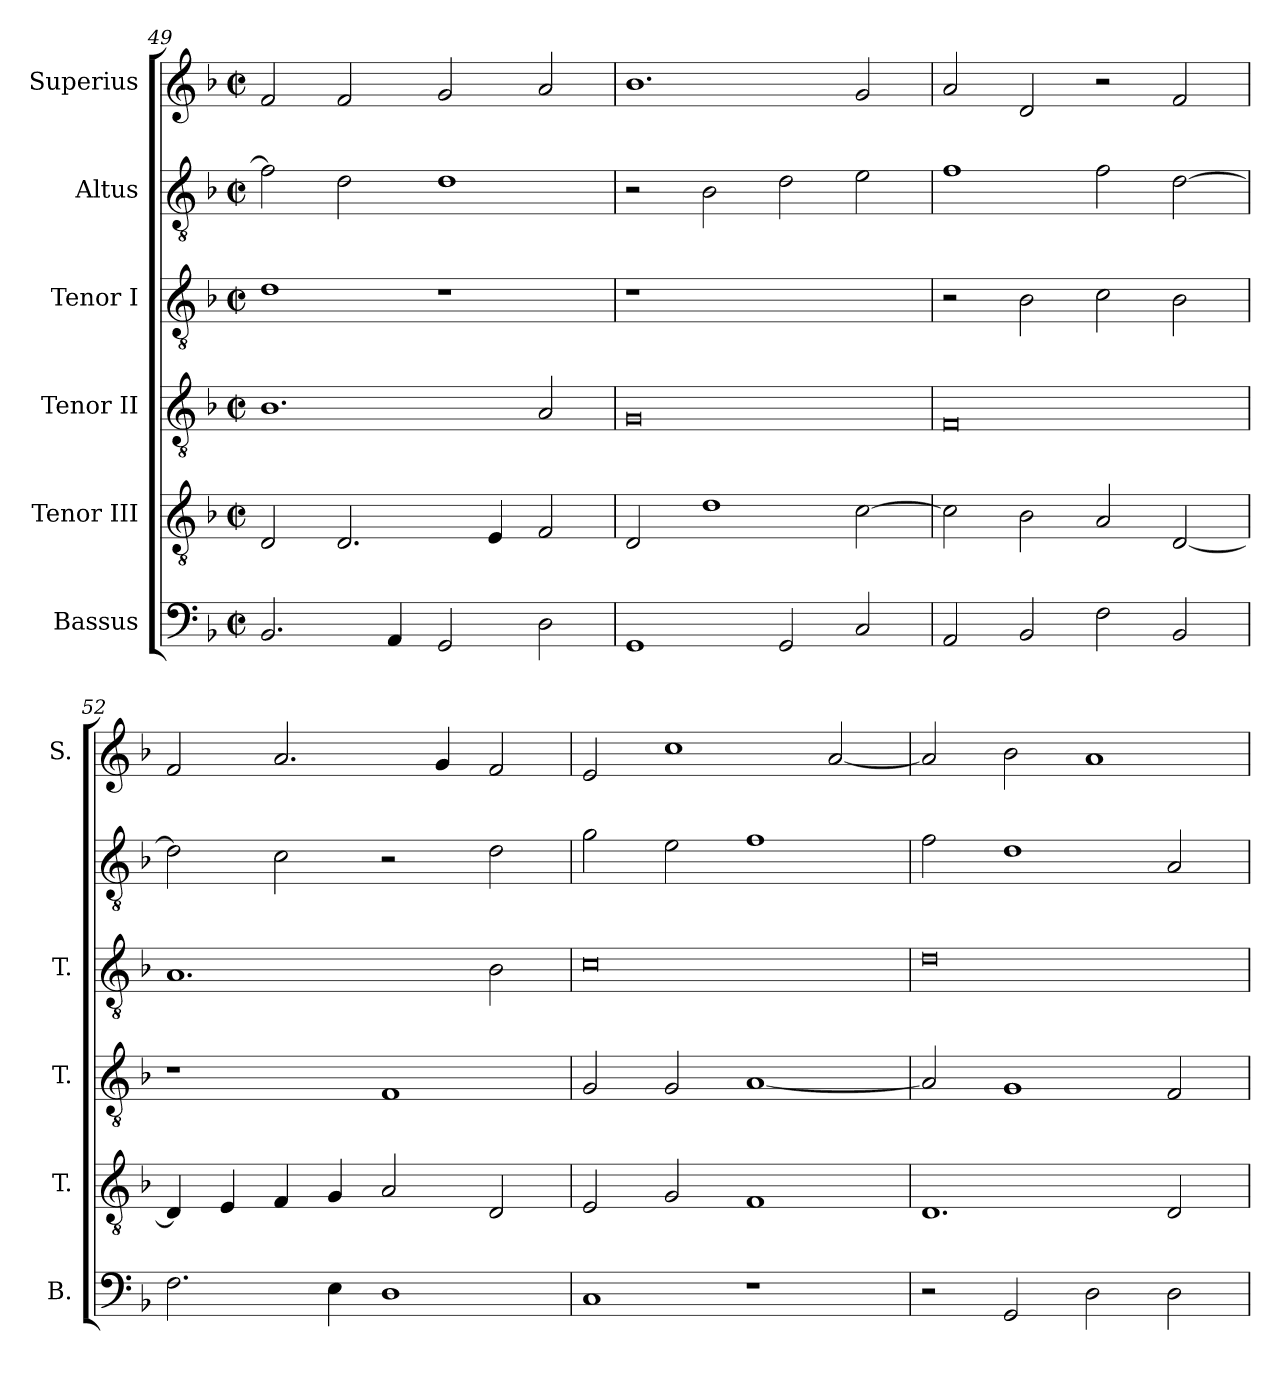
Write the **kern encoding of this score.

**kern	**kern	**kern	**kern	**kern	**kern
*part6	*part5	*part4	*part3	*part2	*part1
*staff6	*staff5	*staff4	*staff3	*staff2	*staff1
*I"Bassus	*I"Tenor III	*I"Tenor II	*I"Tenor I	*I"Altus	*I"Superius
*I'B.	*I'T.	*I'T.	*I'T.	*	*I'S.
*clefF4	*clefGv2	*clefGv2	*clefGv2	*clefGv2	*clefG2
*	*ITrd7c12	*ITrd7c12	*ITrd7c12	*ITrd7c12	*
*k[b-]	*k[b-]	*k[b-]	*k[b-]	*k[b-]	*k[b-]
*F:	*F:	*F:	*F:	*F:	*F:
*M2/2	*M2/2	*M2/2	*M2/2	*M2/2	*M2/2
*met(c|)	*met(c|)	*met(c|)	*met(c|)	*met(c|)	*met(c|)
=49	=49	=49	=49	=49	=49
2.BB-i/	2DDi/	1.BB-i	1Di	2Fi\]	2fi/
.	2.DDi/	.	.	2Di\	2fi/
4AAi/	.	.	.	.	.
2GGi/	.	.	1r	1Di	2gi/
.	4EEi/	.	.	.	.
2Di\	2FFi/	2AAi/	.	.	2ai/
!!LO:LB:g=z
=50	=50	=50	=50	=50	=50
!	!	!	!LO:N:vis=1	!	!
1GGi	2DDi/	0GGi	1r	2r	1.b-i
.	1Di	.	.	2BB-i\	.
2GGi/	.	.	1ryy	2Di\	.
2Ci/	[>2Ci\	.	.	2Ei\	2gi/
=51	=51	=51	=51	=51	=51
2AAi/	2Ci\]	0FFi	2r	1Fi	2ai/
2BB-i/	2BB-i\	.	2BB-i\	.	2di/
2Fi\	2AAi/	.	2Ci\	2Fi\	2r
2BB-i/	[<2DDi/	.	2BB-i\	[>2Di\	2fi/
=52	=52	=52	=52	=52	=52
2.Fi\	4DDi/]	1r	1.AAi	2Di\]	2fi/
.	4EEi/	.	.	.	.
.	4FFi/	.	.	2Ci\	2.ai/
4Ei\	4GGi/	.	.	.	.
1Di	2AAi/	1FFi	.	2r	.
.	.	.	.	.	4gi/
.	2DDi/	.	2BB-i\	2Di\	2fi/
=53	=53	=53	=53	=53	=53
1Ci	2EEi/	2GGi/	0Ci	2Gi\	2ei/
.	2GGi/	2GGi/	.	2Ei\	1cci
1r	1FFi	[<1AAi	.	1Fi	.
.	.	.	.	.	[<2ai/
=54	=54	=54	=54	=54	=54
2r	1.DDi	2AAi/]	0Di	2Fi\	2ai/]
2GGi/	.	1GGi	.	1Di	2b-i\
2Di\	.	.	.	.	1ai
2Di\	2DDi/	2FFi/	.	2AAi/	.
=	=	=	=	=	=
*-	*-	*-	*-	*-	*-
